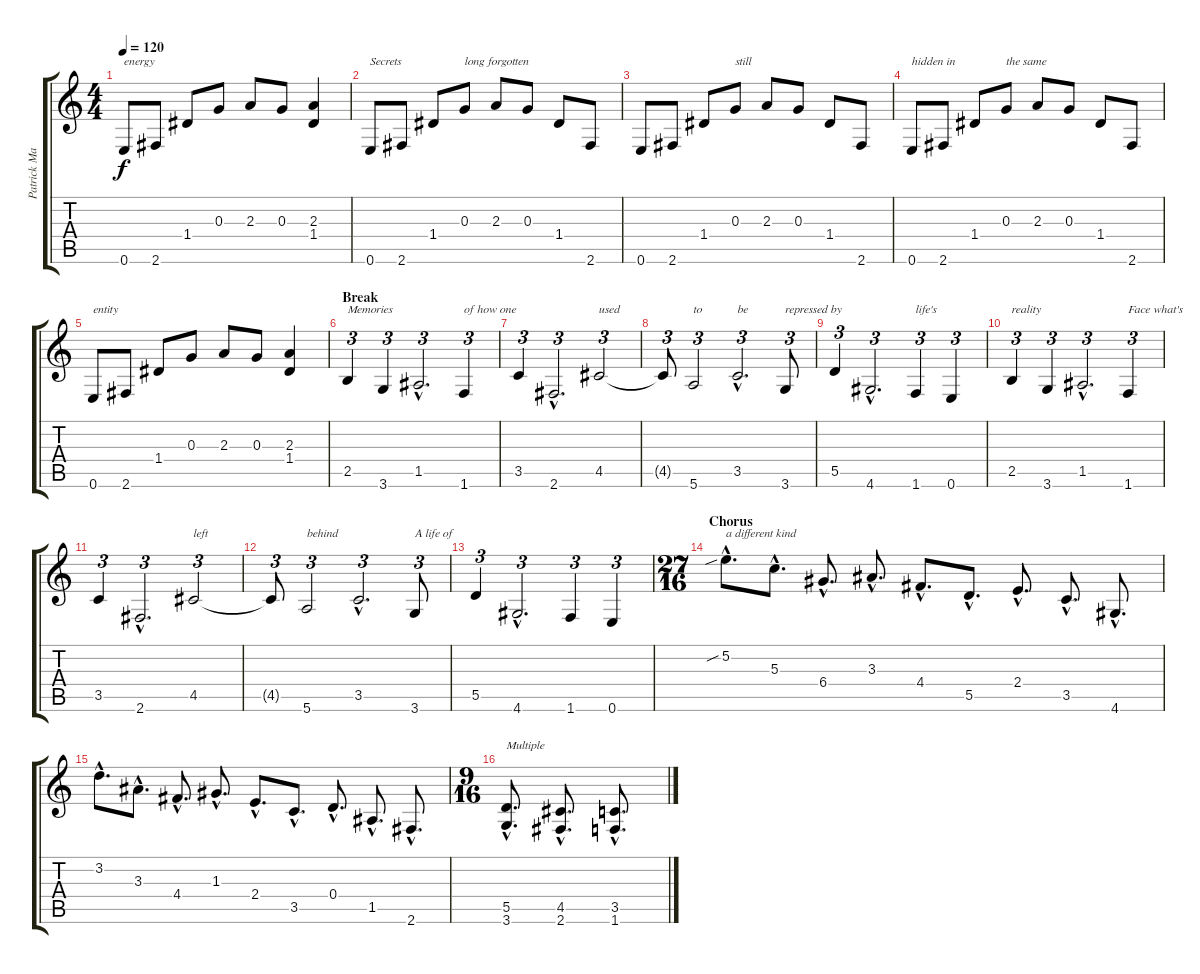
\track ("Patrick Mameli " "Patrick Ma") {instrument distortionguitar}
\staff {score tabs}
\tuning (E4 B3 G3 D3 A2 E2) {hide}
\ts (4 4)
\tempo 120
\clef g2
\ks c
0.6.8{txt "energy" dy f} 2.6.8 1.4.8 0.3.8 2.3.8 0.3.8 (2.3 1.4).4 |
0.6.8{txt "Secrets "} 2.6.8 1.4.8 0.3.8{txt "long forgotten "} 2.3.8 0.3.8 1.4.8 2.6.8 |
0.6.8 2.6.8 1.4.8 0.3.8{txt "still"} 2.3.8 0.3.8 1.4.8 2.6.8 |
0.6.8{txt "hidden in "} 2.6.8 1.4.8 0.3.8{txt "the same "} 2.3.8 0.3.8 1.4.8 2.6.8 |
0.6.8{txt "entity"} 2.6.8 1.4.8 0.3.8 2.3.8 0.3.8 (2.3 1.4).4 |
\section ("" "Break")
2.5.4{tu (3 2) txt "Memories "} 3.6.4{tu (3 2)} 1.5{hac}.2{d tu (3 2)} 1.6.4{tu (3 2) txt "of how one "} |
3.5.4{tu (3 2)} 2.6{hac}.2{d tu (3 2)} 4.5.2{tu (3 2) txt "used "} |
4.5{t}.8{tu (3 2)} 5.6.2{tu (3 2) txt "to "} 3.5{hac}.2{d tu (3 2) txt "be"} 3.6.8{tu (3 2) txt "repressed by "} |
5.5.4{tu (3 2)} 4.6{hac}.2{d tu (3 2)} 1.6.4{tu (3 2) txt "life's "} 0.6.4{tu (3 2)} |
2.5.4{tu (3 2) txt "reality"} 3.6.4{tu (3 2)} 1.5{hac}.2{d tu (3 2)} 1.6.4{tu (3 2) txt "Face what's "} |
3.5.4{tu (3 2)} 2.6{hac}.2{d tu (3 2)} 4.5.2{tu (3 2) txt "left "} |
4.5{t}.8{tu (3 2)} 5.6.2{tu (3 2) txt "behind"} 3.5{hac}.2{d tu (3 2)} 3.6.8{tu (3 2) txt "A life of "} |
5.5.4{tu (3 2)} 4.6{hac}.2{d tu (3 2)} 1.6.4{tu (3 2)} 0.6.4{tu (3 2)} |
\ts (27 16)
\section ("" "Chorus")
5.2{sib hac}.8{d txt "a different kind"} 5.3{hac}.8{d} 6.4{hac}.8{d} 3.3{hac}.8{d} 4.4{hac}.8{d} 5.5{hac}.8{d} 2.4{hac}.8{d} 3.5{hac}.8{d} 4.6{hac}.8{d} |
3.2{hac}.8{d} 3.3{hac}.8{d} 4.4{hac}.8{d} 1.3{hac}.8{d} 2.4{hac}.8{d} 3.5{hac}.8{d} 0.4{hac}.8{d} 1.5{hac}.8{d} 2.6{hac}.8{d} |
\ts (9 16)
(5.5{hac} 3.6{hac}).8{d txt "Multiple"} (4.5{hac} 2.6{hac}).8{d} (3.5{hac} 1.6{hac}).8{d}
